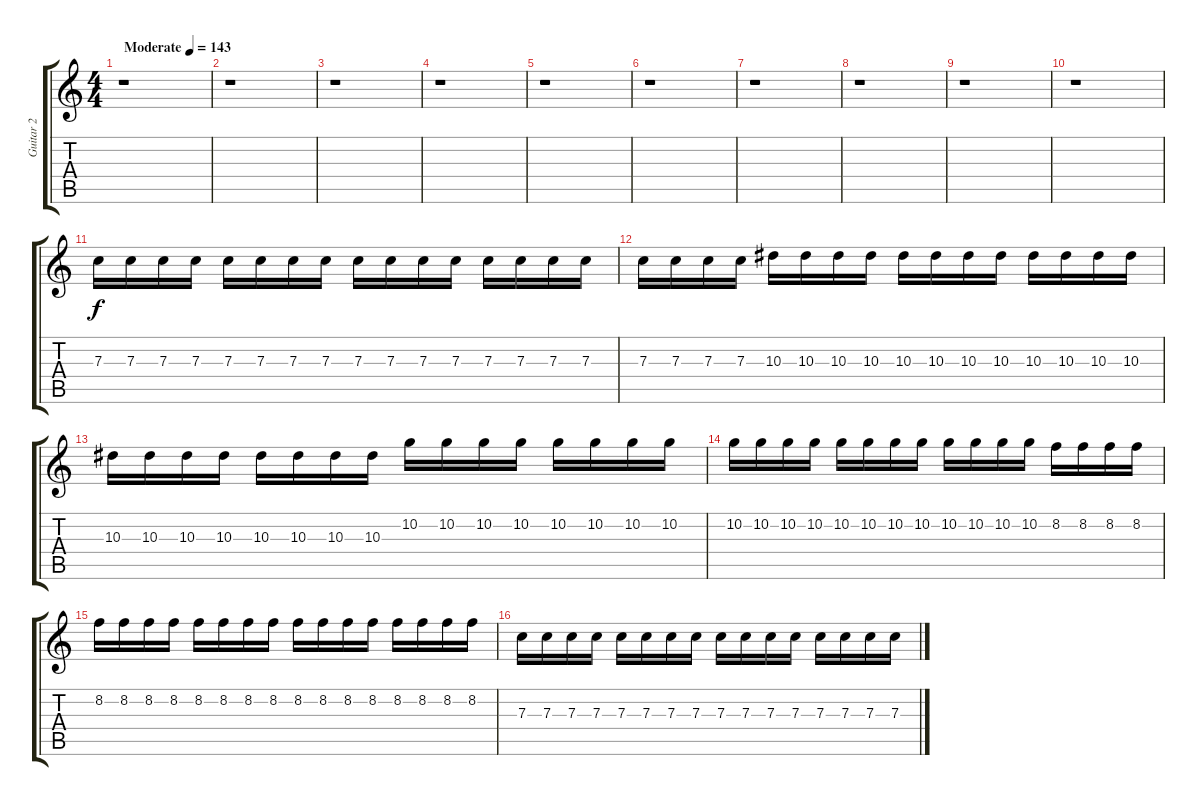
\track ("Guitar 2" "Guitar 2") {instrument distortionguitar}
\staff {score tabs}
\tuning (D4 A3 F3 C3 G2 C2) {hide}
\ts (4 4)
\tempo (143 "Moderate")
\clef g2
\ks c
r.1{dy f instrument distortionguitar} |
r.1 |
r.1 |
r.1 |
r.1 |
r.1 |
r.1 |
r.1 |
r.1 |
r.1 |
7.3.16{volume 11 instrument electricguitarjazz} 7.3.16 7.3.16 7.3.16 7.3.16 7.3.16 7.3.16 7.3.16 7.3.16 7.3.16 7.3.16 7.3.16 7.3.16 7.3.16 7.3.16 7.3.16 |
7.3.16 7.3.16 7.3.16 7.3.16 10.3.16 10.3.16 10.3.16 10.3.16 10.3.16 10.3.16 10.3.16 10.3.16 10.3.16 10.3.16 10.3.16 10.3.16 |
10.3.16 10.3.16 10.3.16 10.3.16 10.3.16 10.3.16 10.3.16 10.3.16 10.2.16 10.2.16 10.2.16 10.2.16 10.2.16 10.2.16 10.2.16 10.2.16 |
10.2.16 10.2.16 10.2.16 10.2.16 10.2.16 10.2.16 10.2.16 10.2.16 10.2.16 10.2.16 10.2.16 10.2.16 8.2.16 8.2.16 8.2.16 8.2.16 |
8.2.16 8.2.16 8.2.16 8.2.16 8.2.16 8.2.16 8.2.16 8.2.16 8.2.16 8.2.16 8.2.16 8.2.16 8.2.16 8.2.16 8.2.16 8.2.16 |
7.3.16 7.3.16 7.3.16 7.3.16 7.3.16 7.3.16 7.3.16 7.3.16 7.3.16 7.3.16 7.3.16 7.3.16 7.3.16 7.3.16 7.3.16 7.3.16
